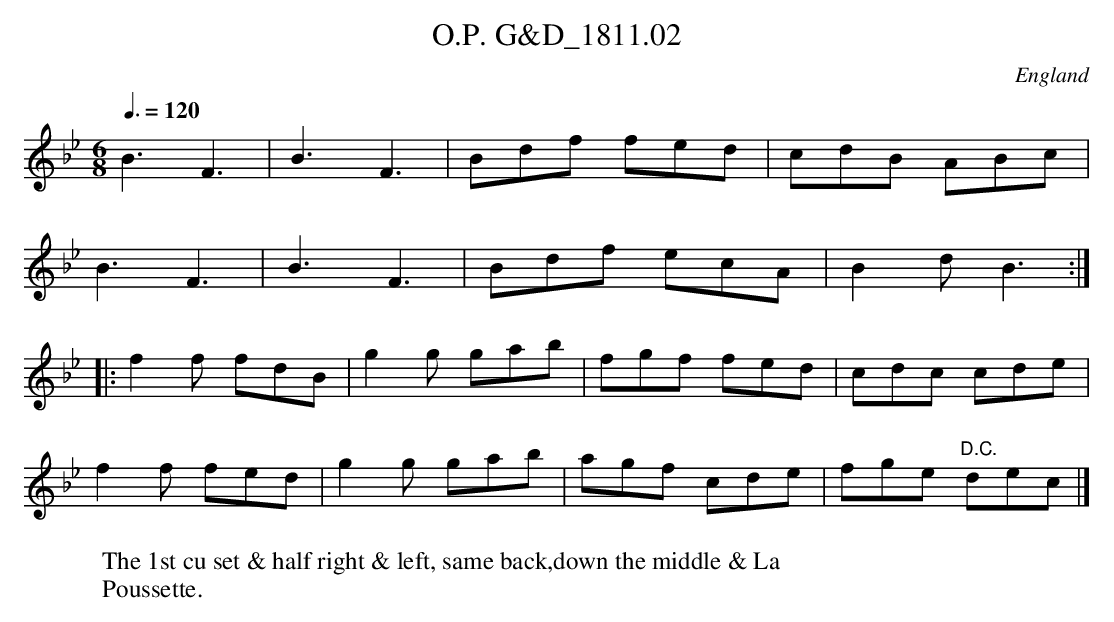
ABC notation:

X:1
T:O.P. G&D_1811.02
M:6/8
L:1/8
Q:3/8=120
O:England
W:The 1st cu set & half right & left, same back,down the middle & La
W:Poussette.
K:Bb
B3F3|B3F3|Bdf fed|cdB ABc|
B3F3| B3F3|Bdf ecA|B2dB3:|
|:f2f fdB|g2g gab|fgf fed|cdc cde|
f2f fed|g2g gab|agf cde|fge"D.C." dec|]
